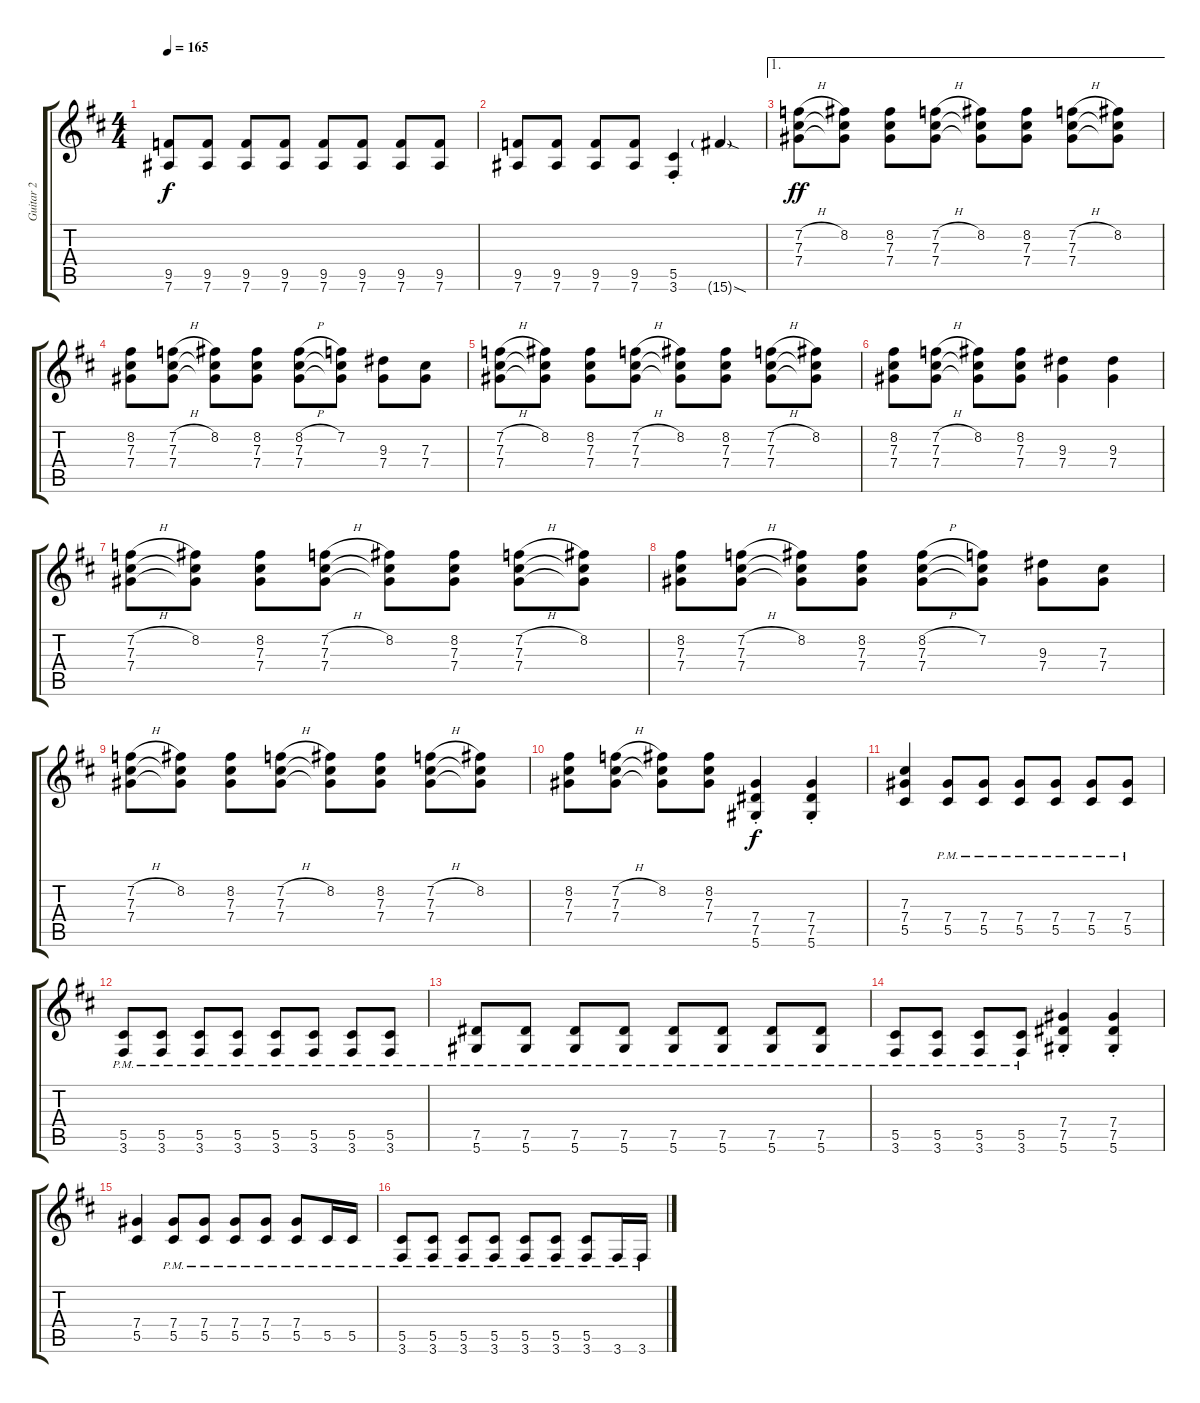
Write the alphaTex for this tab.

\track ("Guitar 2" "Guitar 2") {instrument distortionguitar}
\staff {score tabs}
\tuning (Eb4 Bb3 Gb3 Db3 Ab2 Eb2) {hide}
\ts (4 4)
\tempo 165
\clef g2
\ks d
(9.5 7.6).8{dy f} (9.5 7.6).8 (9.5 7.6).8 (9.5 7.6).8 (9.5 7.6).8 (9.5 7.6).8 (9.5 7.6).8 (9.5 7.6).8 |
(9.5 7.6).8 (9.5 7.6).8 (9.5 7.6).8 (9.5 7.6).8 (5.5{st} 3.6{st}).4 15.6{sod g}.4 |
\ae 1
(7.2{h} 7.3 7.4).8{dy ff} (8.2 7.3{t} 7.4{t}).8 (8.2 7.3 7.4).8 (7.2{h} 7.3 7.4).8 (8.2 7.3{t} 7.4{t}).8 (8.2 7.3 7.4).8 (7.2{h} 7.3 7.4).8 (8.2 7.3{t} 7.4{t}).8 |
(8.2 7.3 7.4).8 (7.2{h} 7.3 7.4).8 (8.2 7.3{t} 7.4{t}).8 (8.2 7.3 7.4).8 (8.2{h} 7.3 7.4).8 (7.2 7.3{t} 7.4{t}).8 (9.3 7.4).8 (7.3 7.4).8 |
(7.2{h} 7.3 7.4).8 (8.2 7.3{t} 7.4{t}).8 (8.2 7.3 7.4).8 (7.2{h} 7.3 7.4).8 (8.2 7.3{t} 7.4{t}).8 (8.2 7.3 7.4).8 (7.2{h} 7.3 7.4).8 (8.2 7.3{t} 7.4{t}).8 |
(8.2 7.3 7.4).8 (7.2{h} 7.3 7.4).8 (8.2 7.3{t} 7.4{t}).8 (8.2 7.3 7.4).8 (9.3 7.4).4 (9.3 7.4).4 |
(7.2{h} 7.3 7.4).8 (8.2 7.3{t} 7.4{t}).8 (8.2 7.3 7.4).8 (7.2{h} 7.3 7.4).8 (8.2 7.3{t} 7.4{t}).8 (8.2 7.3 7.4).8 (7.2{h} 7.3 7.4).8 (8.2 7.3{t} 7.4{t}).8 |
(8.2 7.3 7.4).8 (7.2{h} 7.3 7.4).8 (8.2 7.3{t} 7.4{t}).8 (8.2 7.3 7.4).8 (8.2{h} 7.3 7.4).8 (7.2 7.3{t} 7.4{t}).8 (9.3 7.4).8 (7.3 7.4).8 |
(7.2{h} 7.3 7.4).8 (8.2 7.3{t} 7.4{t}).8 (8.2 7.3 7.4).8 (7.2{h} 7.3 7.4).8 (8.2 7.3{t} 7.4{t}).8 (8.2 7.3 7.4).8 (7.2{h} 7.3 7.4).8 (8.2 7.3{t} 7.4{t}).8 |
(8.2 7.3 7.4).8 (7.2{h} 7.3 7.4).8 (8.2 7.3{t} 7.4{t}).8 (8.2 7.3 7.4).8 (7.4{st} 7.5{st} 5.6{st}).4{dy f} (7.4{st} 7.5{st} 5.6{st}).4 |
(7.3 7.4 5.5).4 (7.4{pm} 5.5{pm}).8 (7.4{pm} 5.5{pm}).8 (7.4{pm} 5.5{pm}).8 (7.4{pm} 5.5{pm}).8 (7.4{pm} 5.5{pm}).8 (7.4{pm} 5.5{pm}).8 |
(5.5{pm} 3.6{pm}).8 (5.5{pm} 3.6{pm}).8 (5.5{pm} 3.6{pm}).8 (5.5{pm} 3.6{pm}).8 (5.5{pm} 3.6{pm}).8 (5.5{pm} 3.6{pm}).8 (5.5{pm} 3.6{pm}).8 (5.5{pm} 3.6{pm}).8 |
(7.5{pm} 5.6{pm}).8 (7.5{pm} 5.6{pm}).8 (7.5{pm} 5.6{pm}).8 (7.5{pm} 5.6{pm}).8 (7.5{pm} 5.6{pm}).8 (7.5{pm} 5.6{pm}).8 (7.5{pm} 5.6{pm}).8 (7.5{pm} 5.6{pm}).8 |
(5.5{pm} 3.6{pm}).8 (5.5{pm} 3.6{pm}).8 (5.5{pm} 3.6{pm}).8 (5.5{pm} 3.6{pm}).8 (7.4{st} 7.5{st} 5.6{st}).4 (7.4{st} 7.5{st} 5.6{st}).4 |
(7.4 5.5).4 (7.4{pm} 5.5{pm}).8 (7.4{pm} 5.5{pm}).8 (7.4{pm} 5.5{pm}).8 (7.4{pm} 5.5{pm}).8 (7.4{pm} 5.5{pm}).8 5.5{pm}.16 5.5{pm}.16 |
(5.5{pm} 3.6{pm}).8 (5.5{pm} 3.6{pm}).8 (5.5{pm} 3.6{pm}).8 (5.5{pm} 3.6{pm}).8 (5.5{pm} 3.6{pm}).8 (5.5{pm} 3.6{pm}).8 (5.5{pm} 3.6{pm}).8 3.6{pm}.16 3.6{pm}.16
